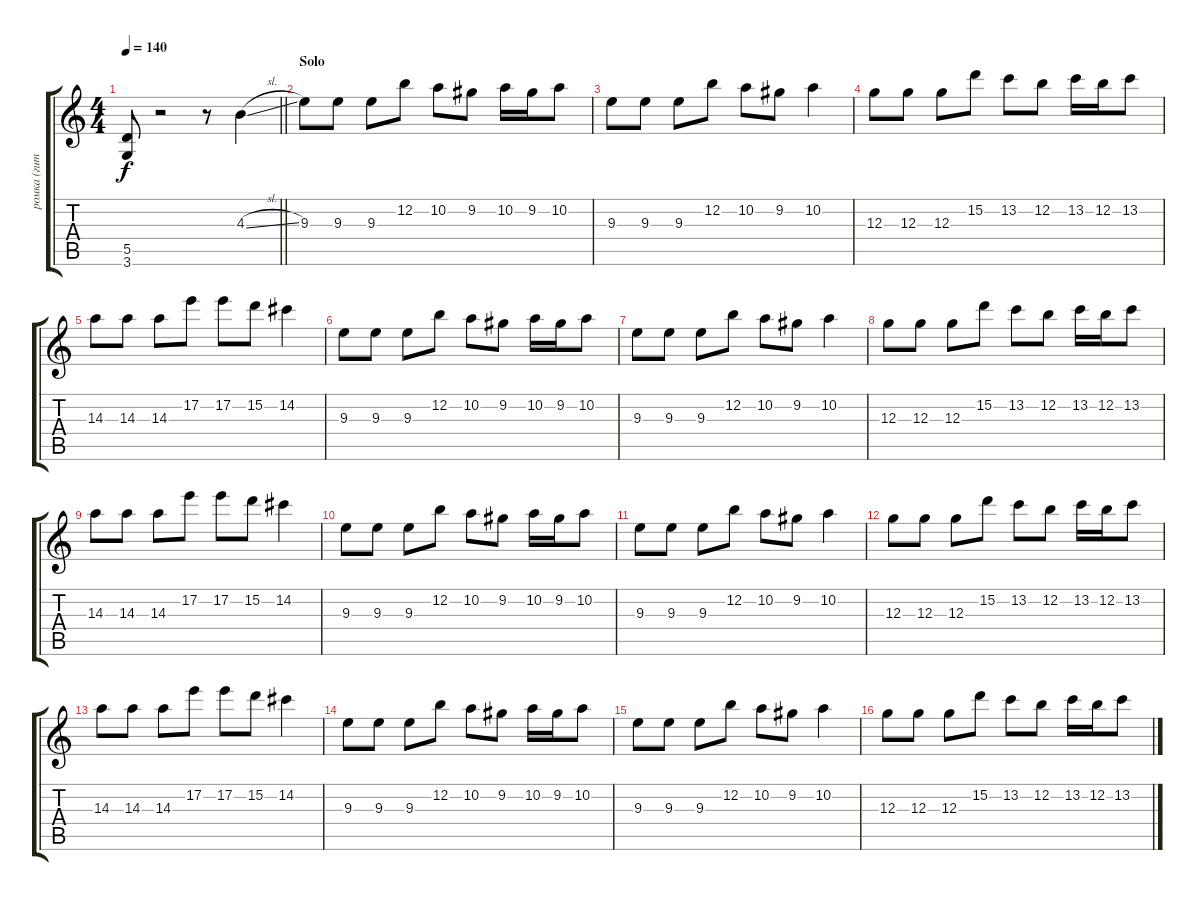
\track ("ромка (гитара)" "ромка (гит") {instrument distortionguitar}
\staff {score tabs}
\tuning (E4 B3 G3 D3 A2 E2) {hide}
\ts (4 4)
\tempo 140
\clef g2
\barLineRight lightlight
\ks c
(5.5 3.6).8{dy f} r.2 r.8 4.3{sl}.4 |
\section ("" "Solo")
9.3.8 9.3.8 9.3.8 12.2.8 10.2.8 9.2.8 10.2.16 9.2.16 10.2.8 |
9.3.8 9.3.8 9.3.8 12.2.8 10.2.8 9.2.8 10.2.4 |
12.3.8 12.3.8 12.3.8 15.2.8 13.2.8 12.2.8 13.2.16 12.2.16 13.2.8 |
14.3.8 14.3.8 14.3.8 17.2.8 17.2.8 15.2.8 14.2.4 |
9.3.8 9.3.8 9.3.8 12.2.8 10.2.8 9.2.8 10.2.16 9.2.16 10.2.8 |
9.3.8 9.3.8 9.3.8 12.2.8 10.2.8 9.2.8 10.2.4 |
12.3.8 12.3.8 12.3.8 15.2.8 13.2.8 12.2.8 13.2.16 12.2.16 13.2.8 |
14.3.8 14.3.8 14.3.8 17.2.8 17.2.8 15.2.8 14.2.4 |
9.3.8 9.3.8 9.3.8 12.2.8 10.2.8 9.2.8 10.2.16 9.2.16 10.2.8 |
9.3.8 9.3.8 9.3.8 12.2.8 10.2.8 9.2.8 10.2.4 |
12.3.8 12.3.8 12.3.8 15.2.8 13.2.8 12.2.8 13.2.16 12.2.16 13.2.8 |
14.3.8 14.3.8 14.3.8 17.2.8 17.2.8 15.2.8 14.2.4 |
9.3.8 9.3.8 9.3.8 12.2.8 10.2.8 9.2.8 10.2.16 9.2.16 10.2.8 |
9.3.8 9.3.8 9.3.8 12.2.8 10.2.8 9.2.8 10.2.4 |
12.3.8 12.3.8 12.3.8 15.2.8 13.2.8 12.2.8 13.2.16 12.2.16 13.2.8
